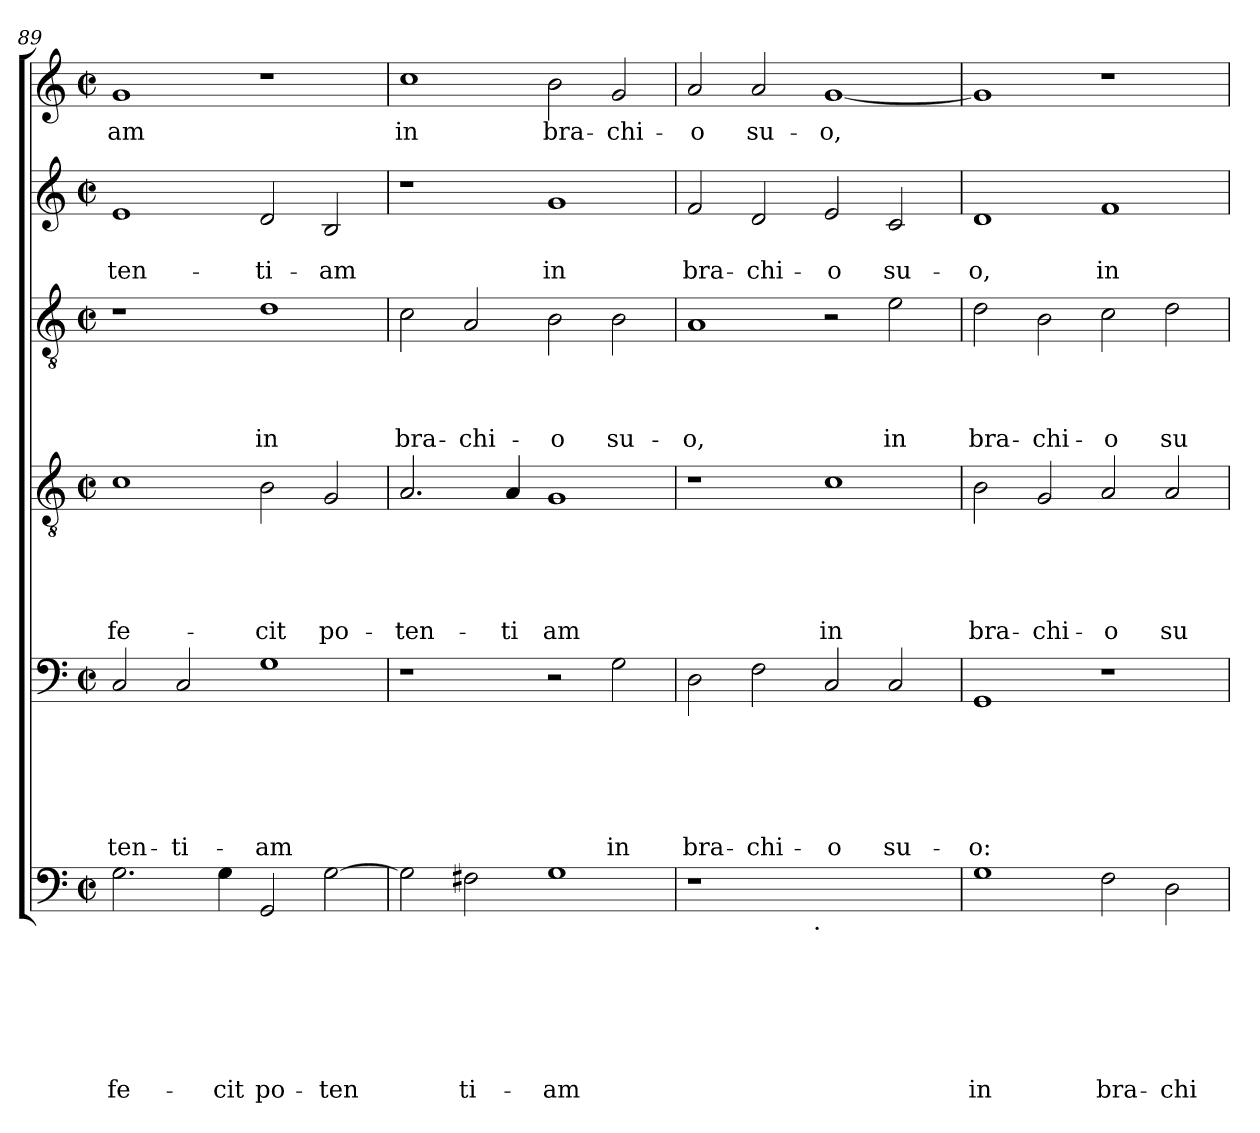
**kern	**text	**text	**text	**text	**text	**text	**text	**kern	**text	**text	**text	**text	**text	**text	**kern	**text	**text	**text	**text	**text	**kern	**text	**text	**text	**text	**kern	**text	**text	**kern	**text
*part6	*part6	*part6	*part6	*part6	*part6	*part6	*part6	*part5	*part5	*part5	*part5	*part5	*part5	*part5	*part4	*part4	*part4	*part4	*part4	*part4	*part3	*part3	*part3	*part3	*part3	*part2	*part2	*part2	*part1	*part1
*staff6	*staff6	*staff6	*staff6	*staff6	*staff6	*staff6	*staff6	*staff5	*staff5	*staff5	*staff5	*staff5	*staff5	*staff5	*staff4	*staff4	*staff4	*staff4	*staff4	*staff4	*staff3	*staff3	*staff3	*staff3	*staff3	*staff2	*staff2	*staff2	*staff1	*staff1
*clefF4	*	*	*	*	*	*	*	*clefF4	*	*	*	*	*	*	*clefGv2	*	*	*	*	*	*clefGv2	*	*	*	*	*clefG2	*	*	*clefG2	*
*k[]	*	*	*	*	*	*	*	*k[]	*	*	*	*	*	*	*k[]	*	*	*	*	*	*k[]	*	*	*	*	*k[]	*	*	*k[]	*
*C:	*	*	*	*	*	*	*	*C:	*	*	*	*	*	*	*C:	*	*	*	*	*	*C:	*	*	*	*	*C:	*	*	*C:	*
*M2/2	*	*	*	*	*	*	*	*M2/2	*	*	*	*	*	*	*M2/2	*	*	*	*	*	*M2/2	*	*	*	*	*M2/2	*	*	*M2/2	*
*met(c|)	*	*	*	*	*	*	*	*met(c|)	*	*	*	*	*	*	*met(c|)	*	*	*	*	*	*met(c|)	*	*	*	*	*met(c|)	*	*	*met(c|)	*
=89	=89	=89	=89	=89	=89	=89	=89	=89	=89	=89	=89	=89	=89	=89	=89	=89	=89	=89	=89	=89	=89	=89	=89	=89	=89	=89	=89	=89	=89	=89
!	!	!	!	!	!	!	!LO:LY:b	!	!	!	!	!	!	!LO:LY:b	!	!	!	!	!	!LO:LY:b	!	!	!	!	!	!	!	!LO:LY:b	!	!LO:LY:b
2.G\	.	.	.	.	.	.	fe-	2C/	.	.	.	.	.	-ten-	1c	.	.	.	.	fe-	1r	.	.	.	.	1e	.	-ten-	1g	-am
!	!	!	!	!	!	!	!	!	!	!	!	!	!	!LO:LY:b:rj	!	!	!	!	!	!	!	!	!	!	!	!	!	!	!	!
.	.	.	.	.	.	.	.	2C/	.	.	.	.	.	-ti-	.	.	.	.	.	.	.	.	.	.	.	.	.	.	.	.
!	!	!	!	!	!	!	!LO:LY:b	!	!	!	!	!	!	!	!	!	!	!	!	!	!	!	!	!	!	!	!	!	!	!
4G\	.	.	.	.	.	.	-cit	.	.	.	.	.	.	.	.	.	.	.	.	.	.	.	.	.	.	.	.	.	.	.
!	!	!	!	!	!	!	!LO:LY:b	!	!	!	!	!	!	!LO:LY:b	!	!	!	!	!	!LO:LY:b	!	!	!	!	!LO:LY:b	!	!	!LO:LY:b	!	!
2GG/	.	.	.	.	.	.	po-	1G	.	.	.	.	.	-am	2B\	.	.	.	.	-cit	1d	.	.	.	in	2d/	.	-ti-	1r	.
!	!	!	!	!	!	!	!LO:LY:b	!	!	!	!	!	!	!	!	!	!	!	!	!LO:LY:b	!	!	!	!	!	!	!	!LO:LY:b:rj	!	!
[<2G\	.	.	.	.	.	.	-ten	.	.	.	.	.	.	.	2G/	.	.	.	.	po-	.	.	.	.	.	2B/	.	-am	.	.
!!LO:LB:g=z
=90	=90	=90	=90	=90	=90	=90	=90	=90	=90	=90	=90	=90	=90	=90	=90	=90	=90	=90	=90	=90	=90	=90	=90	=90	=90	=90	=90	=90	=90	=90
!	!	!	!	!	!	!	!	!	!	!	!	!	!	!	!	!	!	!	!	!LO:LY:b	!	!	!	!	!LO:LY:b	!	!	!	!	!LO:LY:b
2G\]	.	.	.	.	.	.	.	1r	.	.	.	.	.	.	2.A/	.	.	.	.	-ten-	2c\	.	.	.	bra-	1r	.	.	1cc	in
!	!	!	!	!	!	!	!LO:LY:b	!	!	!	!	!	!	!	!	!	!	!	!	!	!	!	!	!	!LO:LY:b:rj	!	!	!	!	!
2F#\	.	.	.	.	.	.	ti-	.	.	.	.	.	.	.	.	.	.	.	.	.	2A/	.	.	.	-chi-	.	.	.	.	.
!	!	!	!	!	!	!	!	!	!	!	!	!	!	!	!	!	!	!	!	!LO:LY:b	!	!	!	!	!	!	!	!	!	!
.	.	.	.	.	.	.	.	.	.	.	.	.	.	.	4A/	.	.	.	.	-ti	.	.	.	.	.	.	.	.	.	.
!	!	!	!	!	!	!	!LO:LY:b	!	!	!	!	!	!	!	!	!	!	!	!	!LO:LY:b	!	!	!	!	!LO:LY:b	!	!	!LO:LY:b	!	!LO:LY:b
1G	.	.	.	.	.	.	-am	2r	.	.	.	.	.	.	1G	.	.	.	.	am	2B\	.	.	.	-o	1g	.	in	2b\	bra-
!	!	!	!	!	!	!	!	!	!	!	!	!	!	!LO:LY:b	!	!	!	!	!	!	!	!	!	!	!LO:LY:b	!	!	!	!	!LO:LY:b:rj
.	.	.	.	.	.	.	.	2G\	.	.	.	.	.	in	.	.	.	.	.	.	2B\	.	.	.	su-	.	.	.	2g/	-chi-
=91	=91	=91	=91	=91	=91	=91	=91	=91	=91	=91	=91	=91	=91	=91	=91	=91	=91	=91	=91	=91	=91	=91	=91	=91	=91	=91	=91	=91	=91	=91
!	!	!	!	!	!	!	!	!	!	!	!	!	!	!LO:LY:b	!	!	!	!	!	!	!	!	!	!	!LO:LY:b	!	!	!LO:LY:b	!	!LO:LY:b
*^	*	*	*	*	*	*	*	*	*	*	*	*	*	*	*	*	*	*	*	*	*	*	*	*	*	*	*	*	*	*
1r	2ryy	.	.	.	.	.	.	.	2D\	.	.	.	.	.	bra-	1r	.	.	.	.	.	1A	.	.	.	-o,	2f/	.	bra-	2a/	-o
!	!	!	!	!	!	!	!	!	!	!	!	!	!	!	!LO:LY:b:rj	!	!	!	!	!	!	!	!	!	!	!	!	!	!LO:LY:b:rj	!	!LO:LY:b
.	4...ryy	.	.	.	.	.	.	.	2F\	.	.	.	.	.	-chi-	.	.	.	.	.	.	.	.	.	.	.	2d/	.	-chi-	2a/	su-
!	!LO:TX:b:t=.	!	!	!	!	!	!	!	!	!	!	!	!	!	!	!	!	!	!	!	!	!	!	!	!	!	!	!	!	!	!
.	1ryy	.	.	.	.	.	.	.	.	.	.	.	.	.	.	.	.	.	.	.	.	.	.	.	.	.	.	.	.	.	.
!	!	!	!	!	!	!	!	!	!	!	!	!	!	!	!LO:LY:b	!	!	!	!	!	!LO:LY:b	!	!	!	!	!	!	!	!LO:LY:b	!	!LO:LY:b
1ryy	.	.	.	.	.	.	.	.	2C/	.	.	.	.	.	-o	1c	.	.	.	.	in	2r	.	.	.	.	2e/	.	-o	[<1g	-o,
!	!	!	!	!	!	!	!	!	!	!	!	!	!	!	!LO:LY:b	!	!	!	!	!	!	!	!	!	!	!LO:LY:b	!	!	!LO:LY:b	!	!
.	.	.	.	.	.	.	.	.	2C/	.	.	.	.	.	su-	.	.	.	.	.	.	2e\	.	.	.	in	2c/	.	su-	.	.
.	32ryy	.	.	.	.	.	.	.	.	.	.	.	.	.	.	.	.	.	.	.	.	.	.	.	.	.	.	.	.	.	.
=92	=92	=92	=92	=92	=92	=92	=92	=92	=92	=92	=92	=92	=92	=92	=92	=92	=92	=92	=92	=92	=92	=92	=92	=92	=92	=92	=92	=92	=92	=92	=92
!	!	!	!	!	!	!	!	!LO:LY:b	!	!	!	!	!	!	!LO:LY:b	!	!	!	!	!	!LO:LY:b	!	!	!	!	!LO:LY:b	!	!	!LO:LY:b	!	!
*v	*v	*	*	*	*	*	*	*	*	*	*	*	*	*	*	*	*	*	*	*	*	*	*	*	*	*	*	*	*	*	*
1G	.	.	.	.	.	.	in	1GG	.	.	.	.	.	-o:	2B\	.	.	.	.	bra-	2d\	.	.	.	bra-	1d	.	-o,	1g]	.
!	!	!	!	!	!	!	!	!	!	!	!	!	!	!	!	!	!	!	!	!LO:LY:b:rj	!	!	!	!	!LO:LY:b	!	!	!	!	!
.	.	.	.	.	.	.	.	.	.	.	.	.	.	.	2G/	.	.	.	.	-chi-	2B\	.	.	.	-chi-	.	.	.	.	.
!	!	!	!	!	!	!	!LO:LY:b	!	!	!	!	!	!	!	!	!	!	!	!	!LO:LY:b	!	!	!	!	!LO:LY:b	!	!	!LO:LY:b	!	!
2F\	.	.	.	.	.	.	bra-	1r	.	.	.	.	.	.	2A/	.	.	.	.	-o	2c\	.	.	.	-o	1f	.	in	1r	.
!	!	!	!	!	!	!	!LO:LY:b:rj	!	!	!	!	!	!	!	!	!	!	!	!	!LO:LY:b	!	!	!	!	!LO:LY:b	!	!	!	!	!
2D\	.	.	.	.	.	.	-chi-	.	.	.	.	.	.	.	2A/	.	.	.	.	su-	2d\	.	.	.	su-	.	.	.	.	.
=	=	=	=	=	=	=	=	=	=	=	=	=	=	=	=	=	=	=	=	=	=	=	=	=	=	=	=	=	=	=
*-	*-	*-	*-	*-	*-	*-	*-	*-	*-	*-	*-	*-	*-	*-	*-	*-	*-	*-	*-	*-	*-	*-	*-	*-	*-	*-	*-	*-	*-	*-
